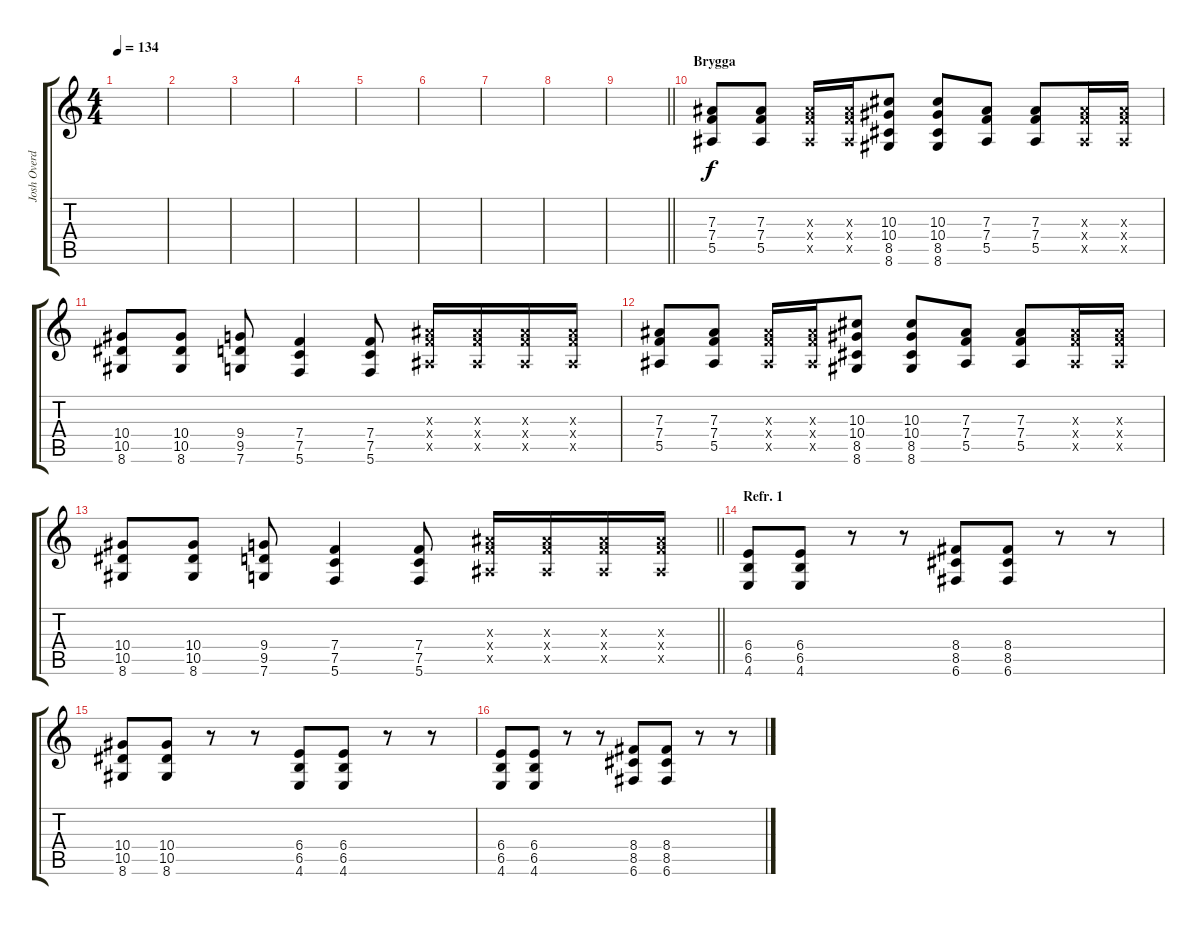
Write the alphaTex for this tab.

\track ("Josh Overdub" "Josh Overd") {instrument overdrivenguitar}
\staff {score tabs}
\tuning (C4 G3 Eb3 Bb2 F2 C2) {hide}
\ts (4 4)
\tempo 134
\clef g2
\ks c
|
|
|
|
|
|
|
|
\barLineRight lightlight
|
\section ("" "Brygga")
(7.3 7.4 5.5).8 (7.3 7.4 5.5).8 (7.3{x} 7.4{x} 5.5{x}).16 (7.3{x} 7.4{x} 5.5{x}).16 (10.3 10.4 8.5 8.6).8 (10.3 10.4 8.5 8.6).8 (7.3 7.4 5.5).8 (7.3 7.4 5.5).8 (7.3{x} 7.4{x} 5.5{x}).16 (7.3{x} 7.4{x} 5.5{x}).16 |
(10.4 10.5 8.6).8 (10.4 10.5 8.6).8 (9.4 9.5 7.6).8 (7.4 7.5 5.6).4 (7.4 7.5 5.6).8 (7.3{x} 7.4{x} 5.5{x}).16 (7.3{x} 7.4{x} 5.5{x}).16 (7.3{x} 7.4{x} 5.5{x}).16 (7.3{x} 7.4{x} 5.5{x}).16 |
(7.3 7.4 5.5).8 (7.3 7.4 5.5).8 (7.3{x} 7.4{x} 5.5{x}).16 (7.3{x} 7.4{x} 5.5{x}).16 (10.3 10.4 8.5 8.6).8 (10.3 10.4 8.5 8.6).8 (7.3 7.4 5.5).8 (7.3 7.4 5.5).8 (7.3{x} 7.4{x} 5.5{x}).16 (7.3{x} 7.4{x} 5.5{x}).16 |
\barLineRight lightlight
(10.4 10.5 8.6).8 (10.4 10.5 8.6).8 (9.4 9.5 7.6).8 (7.4 7.5 5.6).4 (7.4 7.5 5.6).8 (7.3{x} 7.4{x} 5.5{x}).16 (7.3{x} 7.4{x} 5.5{x}).16 (7.3{x} 7.4{x} 5.5{x}).16 (7.3{x} 7.4{x} 5.5{x}).16 |
\section ("" "Refr. 1")
(6.4 6.5 4.6).8 (6.4 6.5 4.6).8 r.8 r.8 (8.4 8.5 6.6).8 (8.4 8.5 6.6).8 r.8 r.8 |
(10.4 10.5 8.6).8 (10.4 10.5 8.6).8 r.8 r.8 (6.4 6.5 4.6).8 (6.4 6.5 4.6).8 r.8 r.8 |
(6.4 6.5 4.6).8 (6.4 6.5 4.6).8 r.8 r.8 (8.4 8.5 6.6).8 (8.4 8.5 6.6).8 r.8 r.8
